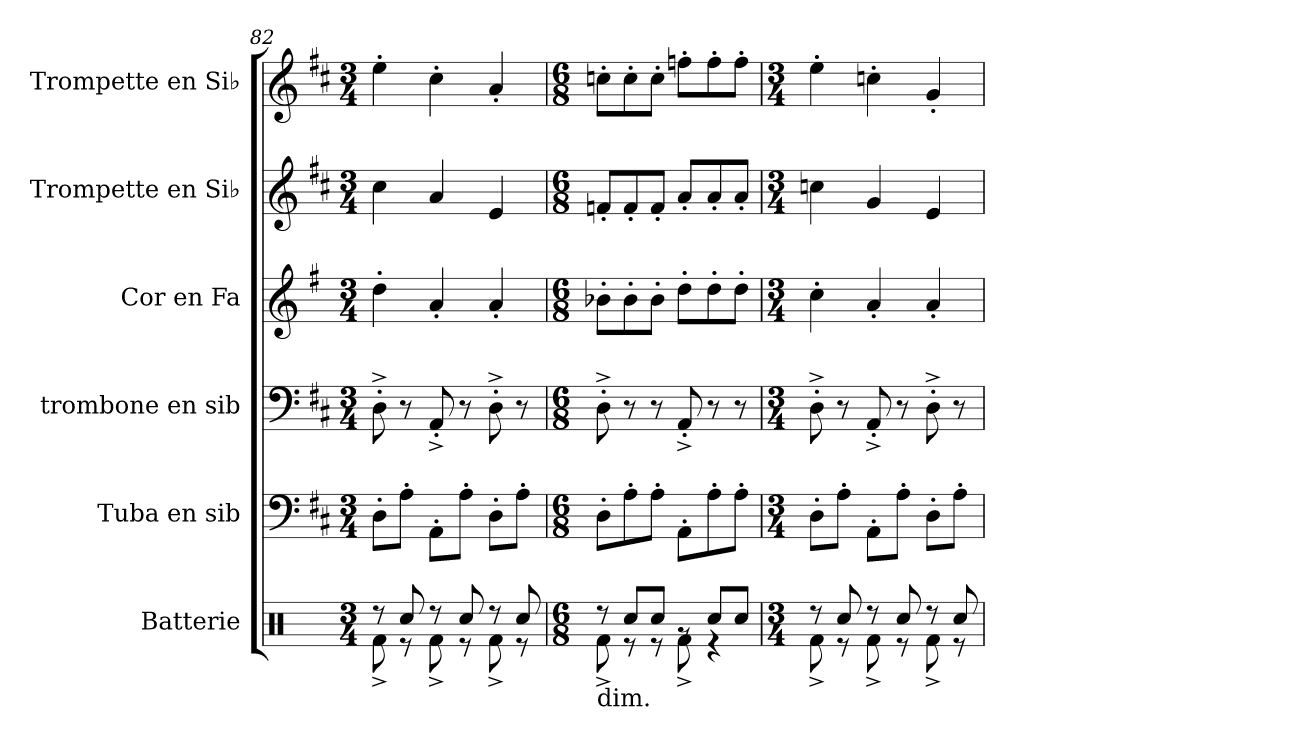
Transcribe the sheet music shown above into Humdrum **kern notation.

**kern	**kern	**kern	**kern	**kern	**kern
*part6	*part5	*part4	*part3	*part2	*part1
*staff6	*staff5	*staff4	*staff3	*staff2	*staff1
*I"Batterie	*I"Tuba en sib	*I"trombone en sib	*I"Cor en Fa	*I"Trompette en Si♭	*I"Trompette en Si♭
*I'Batt.	*I'Tub. sib	*I'Trb. sib	*I'Cor Fa	*I'Tromp. Si♭	*I'Tromp. Si♭
*clefX	*clefF4	*clefF4	*clefG2	*clefG2	*clefG2
*	*ITrd1c2	*ITrd1c2	*ITrd4c7	*ITrd1c2	*ITrd1c2
*k[]	*k[]	*k[]	*k[]	*k[]	*k[]
*M3/4	*M3/4	*M3/4	*M3/4	*M3/4	*M3/4
=82	=82	=82	=82	=82	=82
*^	*	*	*	*	*
8r	8Rf^\	8C'\L	8C'^\	4g'\	4b\	4dd'\
8Rcc/	8r	8G'\J	8r	.	.	.
8r	8Rf^\	8GG'\L	8GG'^/	4d'/	4g/	4b'\
8Rcc/	8r	8G'\J	8r	.	.	.
8r	8Rf^\	8C'\L	8C'^\	4d'/	4d/	4g'/
8Rcc/	8r	8G'\J	8r	.	.	.
!!LO:PB:g=z
=83	=83	=83	=83	=83	=83	=83
*M6/8	*	*M6/8	*M6/8	*M6/8	*M6/8	*M6/8
!LO:TX:b:t=dim.	!	!	!	!	!	!
8r	8Rf^\	8C'\L	8C'^\	8e-X'\L	8e-X'/L	8b-X'\L
8Rcc/L	8r	8G'\	8r	8e-'\	8e-'/	8b-'\
8Rcc/J	8r	8G'\J	8r	8e-'\J	8e-'/J	8b-'\J
8rg	8Rf^\	8GG'\L	8GG'^/	8g'\L	8g'/L	8ee-X'\L
8Rcc/L	4r	8G'\	8r	8g'\	8g'/	8ee-'\
8Rcc/J	.	8G'\J	8r	8g'\J	8g'/J	8ee-'\J
=84	=84	=84	=84	=84	=84	=84
*M3/4	*	*M3/4	*M3/4	*M3/4	*M3/4	*M3/4
8r	8Rf^\	8C'\L	8C'^\	4f'\	4b-X\	4dd'\
8Rcc/	8r	8G'\J	8r	.	.	.
8r	8Rf^\	8GG'\L	8GG'^/	4d'/	4f/	4b-X'\
8Rcc/	8r	8G'\J	8r	.	.	.
8r	8Rf^\	8C'\L	8C'^\	4d'/	4d/	4f'/
8Rcc/	8r	8G'\J	8r	.	.	.
*v	*v	*	*	*	*	*
=	=	=	=	=	=
*-	*-	*-	*-	*-	*-
